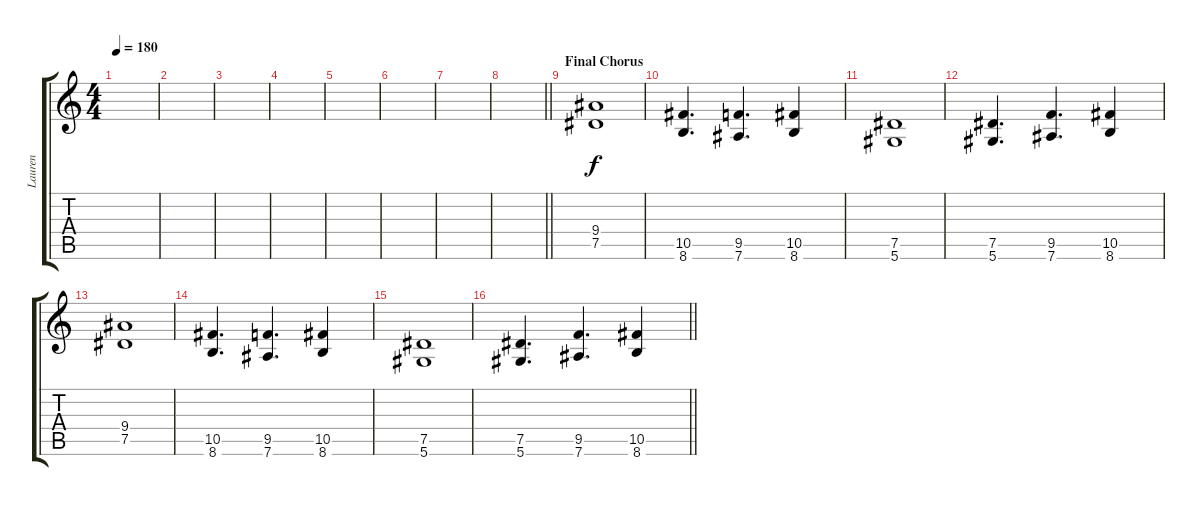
\track ("Lauren" "Lauren") {instrument distortionguitar}
\staff {score tabs}
\tuning (Eb4 Bb3 Gb3 Db3 Ab2 Eb2) {hide}
\ts (4 4)
\tempo 180
\clef g2
\ks c
|
|
|
|
|
|
|
\barLineRight lightlight
|
\section ("" "Final Chorus")
(9.4 7.5).1 |
(10.5 8.6).4{d} (9.5 7.6).4{d} (10.5 8.6).4 |
(7.5 5.6).1 |
(7.5 5.6).4{d} (9.5 7.6).4{d} (10.5 8.6).4 |
(9.4 7.5).1 |
(10.5 8.6).4{d} (9.5 7.6).4{d} (10.5 8.6).4 |
(7.5 5.6).1 |
\barLineRight lightlight
(7.5 5.6).4{d} (9.5 7.6).4{d} (10.5 8.6).4
